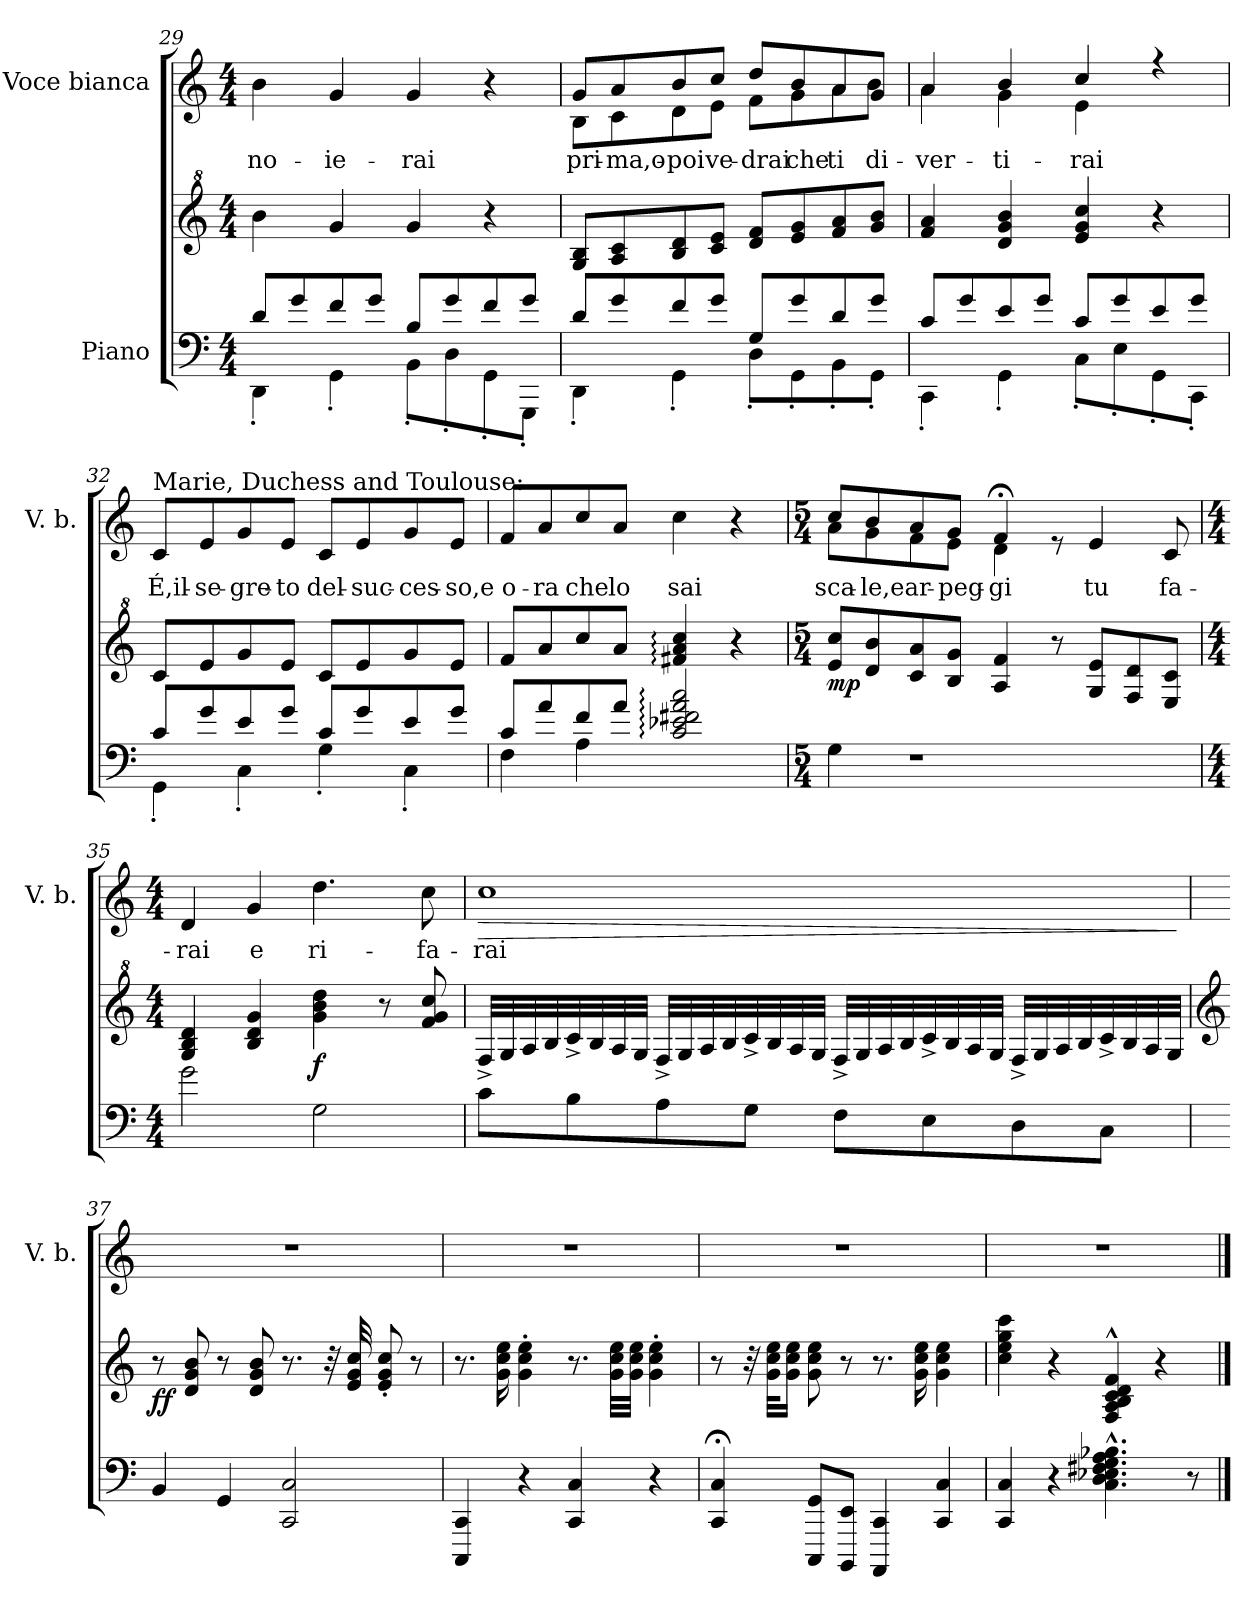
**kern	**kern	**dynam	**kern	**text	**dynam
*part2	*part2	*part2	*part1	*part1	*part1
*staff3	*staff2	*staff2/3	*staff1	*staff1	*staff1
*I"Piano	*	*	*I"Voce bianca	*	*
*	*	*	*I'V. b.	*	*
!!LO:LB:g=z
*clefF4	*clefG^2	*	*clefG2	*	*
*k[]	*k[]	*	*k[]	*	*
*M4/4	*M4/4	*	*M4/4	*	*
=29	=29	=29	=29	=29	=29
*^	*	*	*	*	*
!	!	!	!	!	!LO:LY:b	!
8d/L	4DD'\	4bb\	.	4b\	-no-	.
8g/	.	.	.	.	.	.
!	!	!	!	!	!LO:LY:b	!
8f/	4GG'\	4gg/	.	4g/	-ie-	.
8g/J	.	.	.	.	.	.
!	!	!	!	!	!LO:LY:b	!
8B/L	8BB'\L	4gg/	.	4g/	-rai	.
8g/	8D'\	.	.	.	.	.
8f/	8GG'\	4r	.	4r	.	.
8g/J	8GGG'\J	.	.	.	.	.
=30	=30	=30	=30	=30	=30	=30
!	!	!	!	!	!LO:LY:b	!
*	*	*	*	*^	*	*
8d/L	4DD'\	8g/ 8b/L	.	8g/L	8B\L	pri-	.
!	!	!	!	!	!	!LO:LY:b	!
8g/	.	8a/ 8cc/	.	8a/	8c\	-ma,o-	.
!	!	!	!	!	!	!LO:LY:b	!
8f/	4GG'\	8b/ 8dd/	.	8b/	8d\	-poi	.
!	!	!	!	!	!	!LO:LY:b	!
8g/J	.	8cc/ 8ee/J	.	8cc/J	8e\J	ve-	.
!	!	!	!	!	!	!LO:LY:b	!
8G/L	8D'\L	8dd/ 8ff/L	.	8dd/L	8f\L	-drai	.
!	!	!	!	!	!	!LO:LY:b	!
8g/	8GG'\	8ee/ 8gg/	.	8b/	8g\	che	.
!	!	!	!	!	!	!LO:LY:b	!
8d/	8BB'\	8ff/ 8aa/	.	8a/	8a\	ti	.
!	!	!	!	!	!	!LO:LY:b	!
8g/J	8GG'\J	8gg/ 8bb/J	.	8g/J	8b\J	di-	.
=31	=31	=31	=31	=31	=31	=31	=31
!	!	!	!	!	!	!LO:LY:b	!
8c/L	4CC'\	4ff/ 4aa/	.	4a/	4a\	-ver-	.
8g/	.	.	.	.	.	.	.
!	!	!	!	!	!	!LO:LY:b	!
8e/	4GG'\	4dd/ 4gg/ 4bb/	.	4b/	4g\	-ti-	.
8g/J	.	.	.	.	.	.	.
!	!	!	!	!	!	!LO:LY:b	!
8c/L	8C'\L	4ee/ 4gg/ 4ccc/	.	4cc/	4e\	-rai	.
8g/	8E'\	.	.	.	.	.	.
8e/	8GG'\	4r	.	4ryy	4rff	.	.
8g/J	8CC'\J	.	.	.	.	.	.
*	*	*	*	*v	*v	*	*
!!LO:PB:g=z
=32	=32	=32	=32	=32	=32	=32
!	!	!	!	!LO:TX:a:t=Marie, Duchess and Toulouse&colon;	!	!
!	!	!	!	!	!LO:LY:b	!
8c/L	4GG'\	8cc/L	.	8c/L	É,il-	.
!	!	!	!	!	!LO:LY:b	!
8g/	.	8ee/	.	8e/	-se-	.
!	!	!	!	!	!LO:LY:b	!
8e/	4C'\	8gg/	.	8g/	-gre-	.
!	!	!	!	!	!LO:LY:b	!
8g/J	.	8ee/J	.	8e/J	-to	.
!	!	!	!	!	!LO:LY:b	!
8c/L	4G'\	8cc/L	.	8c/L	del-	.
!	!	!	!	!	!LO:LY:b	!
8g/	.	8ee/	.	8e/	-suc-	.
!	!	!	!	!	!LO:LY:b	!
8e/	4C'\	8gg/	.	8g/	-ces-	.
!	!	!	!	!	!LO:LY:b	!
8g/J	.	8ee/J	.	8e/J	-so,e	.
=33	=33	=33	=33	=33	=33	=33
!	!	!	!	!	!LO:LY:b	!
8c/L	4F\	8ff/L	.	8f/L	o-	.
!	!	!	!	!	!LO:LY:b	!
8a/	.	8aa/	.	8a/	-ra	.
!	!	!	!	!	!LO:LY:b	!
8f/	4A\	8ccc/	.	8cc/	che	.
!	!	!	!	!	!LO:LY:b	!
8a/J	.	8aa/J	.	8a/J	lo	.
!	!	!	!	!	!LO:LY:b	!
2c/: 2e-X/: 2f#X/: 2a/: 2cc/:	2ryy	4ff#X/: 4aa/: 4ccc/:	.	4cc\	sai	.
.	.	4r	.	4r	.	.
*v	*v	*	*	*	*	*
=34	=34	=34	=34	=34	=34
*M5/4	*M5/4	*	*M5/4	*	*
*	*	*	*MM83	*	*
!	!	!LO:DY:b	!	!LO:LY:b	!
*	*	*	*^	*	*
4G\	8ee/ 8ccc/L	mp	8cc/L	8a\L	sca-	.
!	!	!	!	!	!LO:LY:b	!
.	8dd/ 8bb/	.	8b/	8g\	-le,e	.
!	!	!	!	!	!LO:LY:b	!
1r	8cc/ 8aa/	.	8a/	8f\	ar-	.
!	!	!	!	!	!LO:LY:b	!
.	8b/ 8gg/J	.	8g/J	8e\J	-peg-	.
!	!	!	!	!	!LO:LY:b	!
.	4a/ 4ff/	.	4f;</	4d\	-gi	.
*	*	*	*MM80	*	*	*
.	8r	.	8re	2ryy	.	.
!	!	!	!	!	!LO:LY:b	!
.	8g/ 8ee/L	.	4e/	.	tu	.
.	8f/ 8dd/	.	.	.	.	.
*	*	*	*MM76	*	*	*
!	!	!	!	!	!LO:LY:b	!
.	8e/ 8cc/J	.	8c/	.	-fa-	.
*	*	*	*v	*v	*	*
!!LO:LB:g=z
=35	=35	=35	=35	=35	=35
*M4/4	*M4/4	*	*M4/4	*	*
!	!	!	!	!LO:LY:b	!
2g\	4g/ 4b/ 4dd/	.	4d/	-rai	.
!	!	!	!	!LO:LY:b	!
.	4b/ 4dd/ 4gg/	.	4g/	e	.
!	!	!LO:DY:b	!	!LO:LY:b	!
2G\	4gg\ 4bb\ 4ddd\	f	4.dd\	ri-	.
.	8r	.	.	.	.
!	!	!	!	!LO:LY:b	!
.	8ff/ 8gg/ 8ccc/	.	8cc\	-fa-	.
!!LO:LB:g=z
=36	=36	=36	=36	=36	=36
*	*	*	*MM96	*	*
!	!	!	!	!LO:LY:b	!LO:HP:b
8c\L	32f^/LLL	.	1cc	-rai	>
.	32g/	.	.	.	.
.	32a/	.	.	.	.
.	32b/	.	.	.	.
8B\	32cc^/	.	.	.	.
.	32b/	.	.	.	.
.	32a/	.	.	.	.
.	32g/JJJ	.	.	.	.
8A\	32f^/LLL	.	.	.	.
.	32g/	.	.	.	.
.	32a/	.	.	.	.
.	32b/	.	.	.	.
8G\J	32cc^/	.	.	.	.
.	32b/	.	.	.	.
.	32a/	.	.	.	.
.	32g/JJJ	.	.	.	.
8F\L	32f^/LLL	.	.	.	.
.	32g/	.	.	.	.
.	32a/	.	.	.	.
.	32b/	.	.	.	.
8E\	32cc^/	.	.	.	.
.	32b/	.	.	.	.
.	32a/	.	.	.	.
.	32g/JJJ	.	.	.	.
8D\	32f^/LLL	.	.	.	.
.	32g/	.	.	.	.
.	32a/	.	.	.	.
.	32b/	.	.	.	.
8C\J	32cc^/	.	.	.	.
.	32b/	.	.	.	.
.	32a/	.	.	.	.
.	32g/JJJ	.	.	.	.
.	.	.	.	.	]
!!LO:LB:g=z
=37	=37	=37	=37	=37	=37
*	*clefG2	*	*	*	*
*	*	*	*MM100	*	*
!	!	!LO:DY:b	!	!	!
4BB/	8r	ff	1r	.	.
.	8d/ 8g/ 8b/	.	.	.	.
4GG/	8r	.	.	.	.
.	8d/ 8g/ 8b/	.	.	.	.
2CC/ 2C/	8.r	.	.	.	.
.	32r	.	.	.	.
.	32e/ 32g/ 32cc/	.	.	.	.
.	8e/' 8g/' 8cc/'	.	.	.	.
.	8r	.	.	.	.
=38	=38	=38	=38	=38	=38
4CCC/ 4CC/	8.r	.	1r	.	.
.	16g\ 16cc\ 16ee\	.	.	.	.
4r	4g\' 4cc\' 4ee\'	.	.	.	.
4CC/ 4C/	8.r	.	.	.	.
.	32g\ 32cc\ 32ee\LLL	.	.	.	.
.	32g\ 32cc\ 32ee\JJJ	.	.	.	.
4r	4g\' 4cc\' 4ee\'	.	.	.	.
=39	=39	=39	=39	=39	=39
4CC/;< 4C/;<	8r	.	1r	.	.
.	32r	.	.	.	.
.	32g\ 32cc\ 32ee\KLL	.	.	.	.
.	16g\ 16cc\ 16ee\JJ	.	.	.	.
8CCC/ 8GG/L	8g\ 8cc\ 8ee\	.	.	.	.
8BBBB/ 8EE/J	8r	.	.	.	.
4AAAA/ 4CC/	8.r	.	.	.	.
.	16g\ 16cc\ 16ee\	.	.	.	.
4CC/ 4C/	4g\ 4cc\ 4ee\	.	.	.	.
=40	=40	=40	=40	=40	=40
4CC/ 4C/	4cc\ 4ee\ 4gg\ 4ccc\	.	1r	.	.
4r	4r	.	.	.	.
4.C\^^ 4.D\^^ 4.E-X\^^ 4.F#X\^^ 4.G\^^ 4.A\^^ 4.B-X\^^	4F/^^ 4A/^^ 4B/^^ 4c/^^ 4d/^^ 4f/^^	.	.	.	.
.	4r	.	.	.	.
8r	.	.	.	.	.
==	==	==	==	==	==
*-	*-	*-	*-	*-	*-
